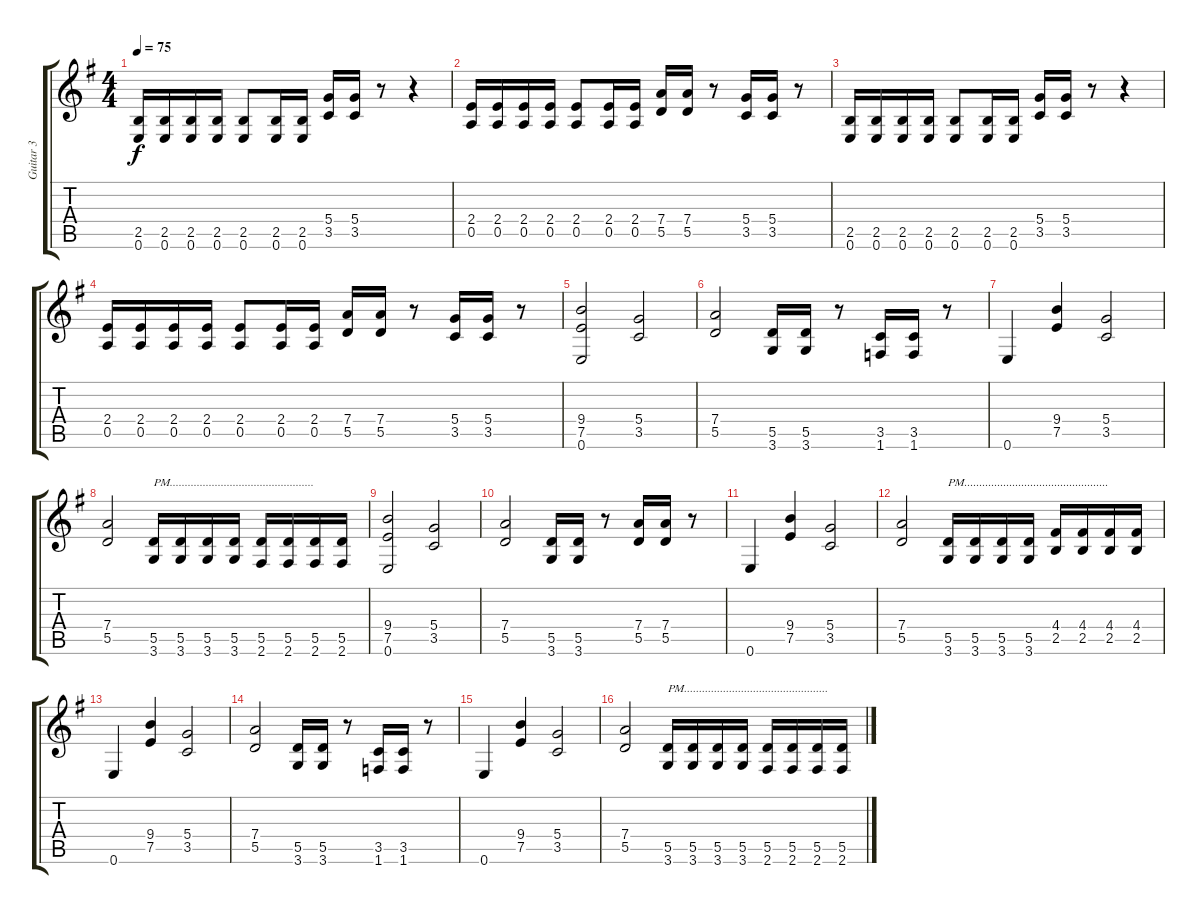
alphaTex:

\track ("Guitar 3" "Guitar 3") {instrument distortionguitar}
\staff {score tabs}
\tuning (E4 B3 G3 D3 A2 E2) {hide}
\ts (4 4)
\tempo 75
\clef g2
\ks eminor
(2.5 0.6).16{dy f} (2.5 0.6).16 (2.5 0.6).16 (2.5 0.6).16 (2.5 0.6).8 (2.5 0.6).16 (2.5 0.6).16 (5.4 3.5).16 (5.4 3.5).16 r.8 r.4 |
(2.4 0.5).16 (2.4 0.5).16 (2.4 0.5).16 (2.4 0.5).16 (2.4 0.5).8 (2.4 0.5).16 (2.4 0.5).16 (7.4 5.5).16 (7.4 5.5).16 r.8 (5.4 3.5).16 (5.4 3.5).16 r.8 |
(2.5 0.6).16 (2.5 0.6).16 (2.5 0.6).16 (2.5 0.6).16 (2.5 0.6).8 (2.5 0.6).16 (2.5 0.6).16 (5.4 3.5).16 (5.4 3.5).16 r.8 r.4 |
(2.4 0.5).16 (2.4 0.5).16 (2.4 0.5).16 (2.4 0.5).16 (2.4 0.5).8 (2.4 0.5).16 (2.4 0.5).16 (7.4 5.5).16 (7.4 5.5).16 r.8 (5.4 3.5).16 (5.4 3.5).16 r.8 |
(9.4 7.5 0.6).2 (5.4 3.5).2 |
(7.4 5.5).2 (5.5 3.6).16 (5.5 3.6).16 r.8 (3.5 1.6).16 (3.5 1.6).16 r.8 |
0.6.4 (9.4 7.5).4 (5.4 3.5).2 |
(7.4 5.5).2 (5.5 3.6).16{txt "PM................................................"} (5.5 3.6).16 (5.5 3.6).16 (5.5 3.6).16 (5.5 2.6).16 (5.5 2.6).16 (5.5 2.6).16 (5.5 2.6).16 |
(9.4 7.5 0.6).2 (5.4 3.5).2 |
(7.4 5.5).2 (5.5 3.6).16 (5.5 3.6).16 r.8 (7.4 5.5).16 (7.4 5.5).16 r.8 |
0.6.4 (9.4 7.5).4 (5.4 3.5).2 |
(7.4 5.5).2 (5.5 3.6).16{txt "PM................................................"} (5.5 3.6).16 (5.5 3.6).16 (5.5 3.6).16 (4.4 2.5).16 (4.4 2.5).16 (4.4 2.5).16 (4.4 2.5).16 |
0.6.4 (9.4 7.5).4 (5.4 3.5).2 |
(7.4 5.5).2 (5.5 3.6).16 (5.5 3.6).16 r.8 (3.5 1.6).16 (3.5 1.6).16 r.8 |
0.6.4 (9.4 7.5).4 (5.4 3.5).2 |
(7.4 5.5).2 (5.5 3.6).16{txt "PM................................................"} (5.5 3.6).16 (5.5 3.6).16 (5.5 3.6).16 (5.5 2.6).16 (5.5 2.6).16 (5.5 2.6).16 (5.5 2.6).16
